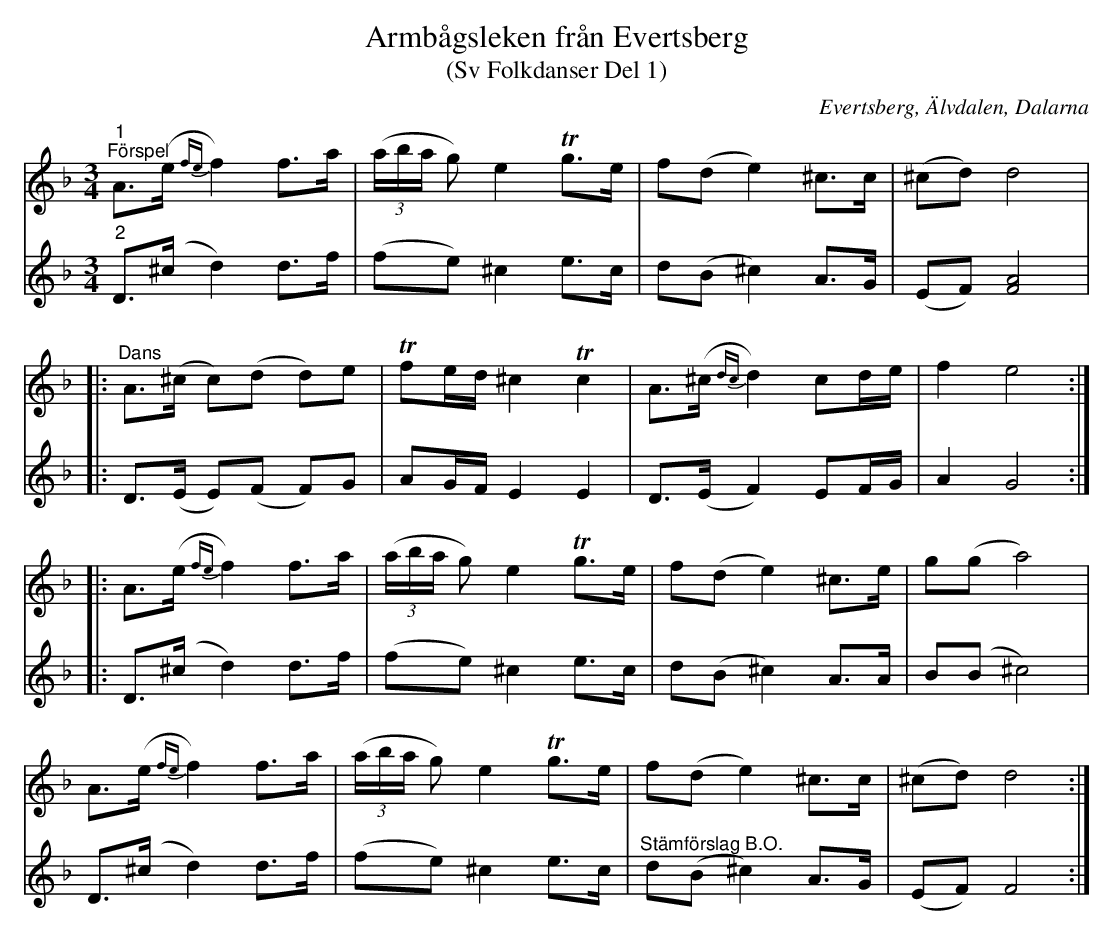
X:1
T:Armbågsleken från Evertsberg
T:(Sv Folkdanser Del 1)
O:Evertsberg, Älvdalen, Dalarna
L:1/8
M:3/4
K:Dm
V:1
"^1""^Förspel" A>(e{fe} f2) f>a | (3(a/b/a/ g) e2T g>e | f(d e2) ^c>c | (^cd) d4 |:
"^Dans" A>(^c c)(d d)e |T fe/d/ ^c2T c2 | A>(^c{dc} d2) cd/e/ | f2 e4 ::
A>(e{fe} f2) f>a | (3(a/b/a/ g) e2T g>e | f(d e2) ^c>e | g(g a4) |
A>(e{fe} f2) f>a | (3(a/b/a/ g) e2T g>e | f(d e2) ^c>c | (^cd) d4 :|
V:2
"^2" D>(^c d2) d>f | (fe) ^c2 e>c | d(B ^c2) A>G | (EF) [FA]4 |:
D>(E E)(F F)G | AG/F/ E2 E2 | D>(E F2) EF/G/ | A2 G4 ::
D>(^c d2) d>f | (fe) ^c2 e>c | d(B ^c2) A>A | B(B ^c4) |
D>(^c d2) d>f | (fe) ^c2 e>c | "^Stämförslag B.O." d(B ^c2) A>G | (EF) F4 :|
